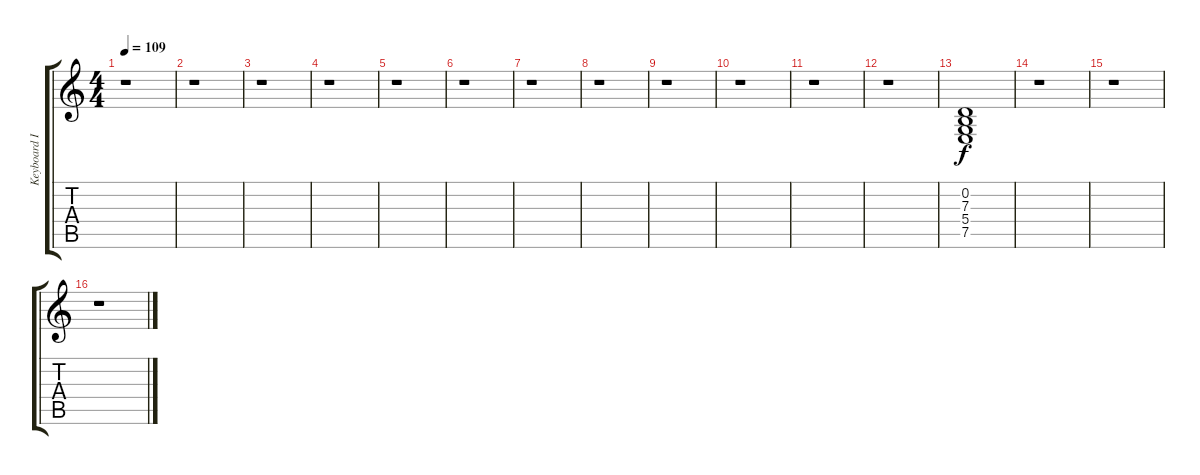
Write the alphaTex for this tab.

\track ("Keyboard I" "Keyboard I") {instrument choiraahs}
\staff {score tabs}
\tuning (E4 B3 G3 D3 A2 E2) {hide}
\ts (4 4)
\tempo 109
\clef g2
\ks c
r.1{dy f instrument choiraahs} |
r.1 |
r.1 |
r.1 |
r.1 |
r.1 |
r.1 |
r.1 |
r.1 |
r.1 |
r.1 |
r.1 |
(0.2 7.3 5.4 7.5).1 |
r.1 |
r.1 |
r.1
